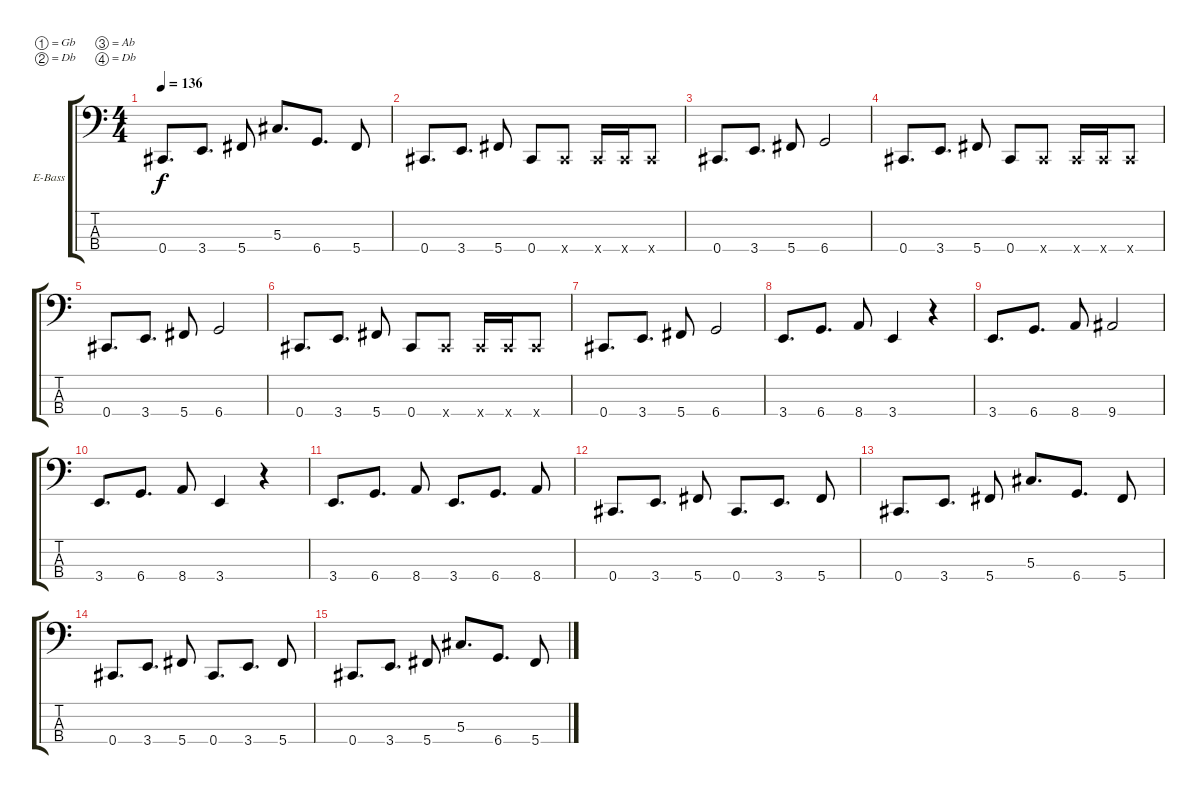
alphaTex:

\defaultSystemsLayout 4
\bracketExtendMode groupsimilarinstruments
\firstSystemTrackNameOrientation horizontal
\otherSystemsTrackNameOrientation horizontal
\track ("Bob Rock (Bass)" "E-Bass") {instrument electricbassfinger}
\staff {score tabs}
\tuning (Gb2 Db2 Ab1 Db1)
\ts (4 4)
\tempo 136
\clef f4
\ks c
0.4.8{d dy f} 3.4.8{d} 5.4.8 5.3.8{d} 6.4.8{d} 5.4.8 |
0.4.8{d} 3.4.8{d} 5.4.8 0.4.8 0.4{x}.8 0.4{x}.16 0.4{x}.16 0.4{x}.8 |
0.4.8{d} 3.4.8{d} 5.4.8 6.4.2 |
0.4.8{d} 3.4.8{d} 5.4.8 0.4.8 0.4{x}.8 0.4{x}.16 0.4{x}.16 0.4{x}.8 |
0.4.8{d} 3.4.8{d} 5.4.8 6.4.2 |
0.4.8{d} 3.4.8{d} 5.4.8 0.4.8 0.4{x}.8 0.4{x}.16 0.4{x}.16 0.4{x}.8 |
0.4.8{d} 3.4.8{d} 5.4.8 6.4.2 |
3.4.8{d} 6.4.8{d} 8.4.8 3.4.4 r.4 |
3.4.8{d} 6.4.8{d} 8.4.8 9.4.2 |
3.4.8{d} 6.4.8{d} 8.4.8 3.4.4 r.4 |
3.4.8{d} 6.4.8{d} 8.4.8 3.4.8{d} 6.4.8{d} 8.4.8 |
0.4.8{d} 3.4.8{d} 5.4.8 0.4.8{d} 3.4.8{d} 5.4.8 |
0.4.8{d} 3.4.8{d} 5.4.8 5.3.8{d} 6.4.8{d} 5.4.8 |
0.4.8{d} 3.4.8{d} 5.4.8 0.4.8{d} 3.4.8{d} 5.4.8 |
0.4.8{d} 3.4.8{d} 5.4.8 5.3.8{d} 6.4.8{d} 5.4.8
